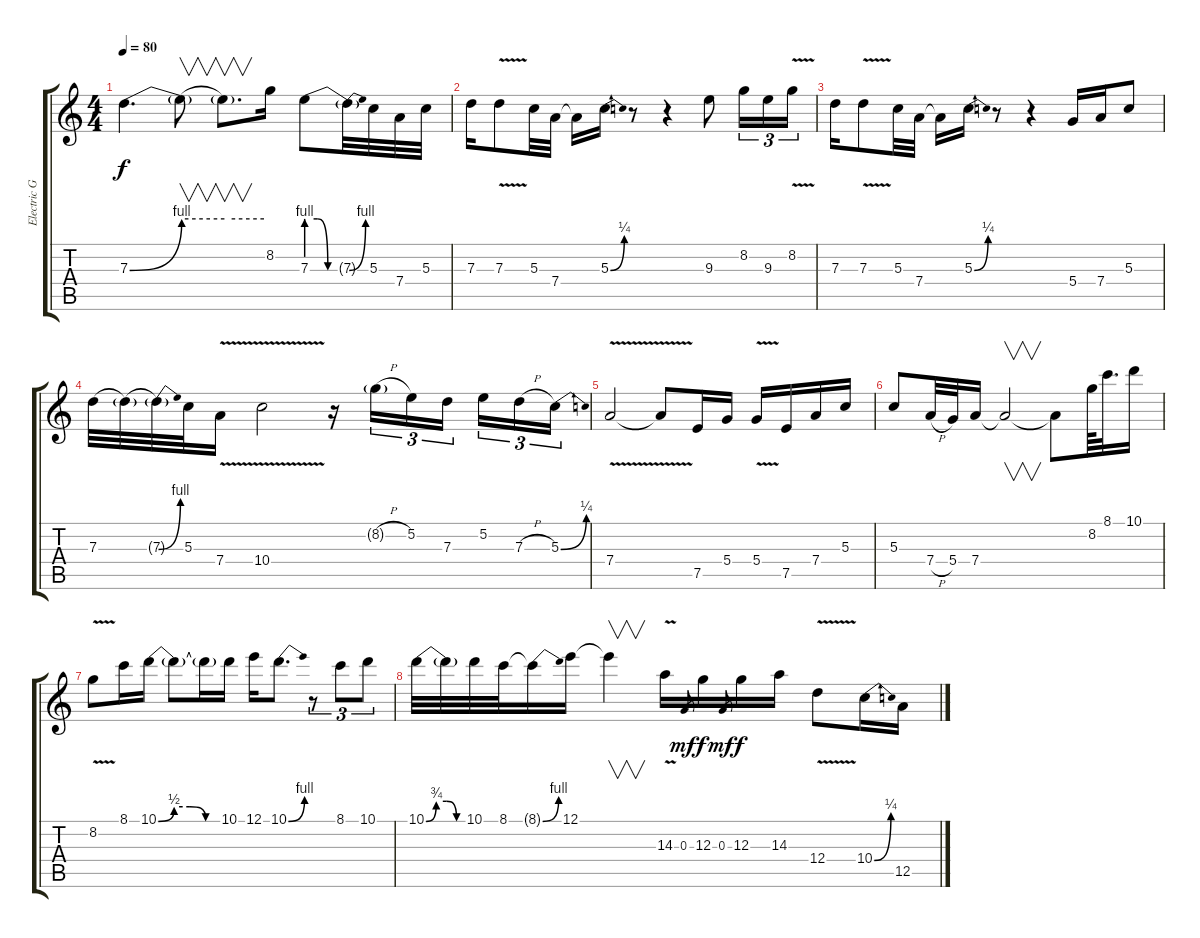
\track ("Electric Guitar" "Electric G") {instrument overdrivenguitar}
\staff {score tabs}
\tuning (E4 B3 G3 D3 A2 E2) {hide}
\ts (4 4)
\tempo 80
\clef g2
\ks c
7.3{be (bend 0 0 60 4)}.4{d dy f} 7.3{be (hold 0 4 60 4) t}.8{v} 7.3{be (hold 0 4 60 4) t}.8{v d} 8.2.16 7.3{be (custom 0 4 15 4 30 0 60 0)}.8 7.3{be (bend 0 0 60 4) t}.32 5.3.32 7.4.32 5.3.32 |
7.3.16 7.3{v}.8 5.3.32 7.4.32 7.4{t}.16 5.3{be (bend 0 0 60 1)}.16 r.8 r.4 9.3.8 8.2.16{tu (3 2)} 9.3.16{tu (3 2)} 8.2{v}.16{tu (3 2)} |
7.3.16 7.3{v}.8 5.3.32 7.4.32 7.4{t}.16 5.3{be (bend 0 0 60 1)}.16 r.8 r.4 5.4.16 7.4.16 5.3.8 |
7.3{be (hold 0 0 60 0)}.32 7.3{be (hold 0 0 60 0) t}.32 7.3{be (bend 0 0 60 4) t}.32 5.3.32 7.4{v}.16 10.4{v}.2 r.16 8.2{h g}.16{tu (3 2)} 5.2.16{tu (3 2)} 7.3.16{tu (3 2)} 5.2.16{tu (3 2)} 7.3{h}.16{tu (3 2)} 5.3{be (bend 0 0 60 1)}.16{tu (3 2)} |
7.4{v}.2 7.4{v t}.8 7.5.16 5.4.16 5.4{v}.16 7.5.16 7.4.16 5.3.16 |
5.3.8 7.4{h}.32 5.4.32 7.4.16 7.4{t}.2{v} 7.4{t}.8 8.2.64 8.1.32{d} 10.1.16 |
8.2{v}.8 8.1.16 10.1{be (custom 0 0 15 2 30 2 45 0 60 0)}.16 10.1{t}.8 10.1{t}.16 10.1.16 12.1.16 10.1{be (bend 0 0 60 4)}.8{d} r.8{tu (3 2)} 8.1.8{tu (3 2)} 10.1.8{tu (3 2)} |
10.1{be (custom 0 0 15 3 30 3 45 0 60 0)}.32 10.1{t}.32 10.1.32 8.1.32 8.1{be (bend 0 0 60 4) t}.16 12.1.16 12.1{t}.4{v} 14.3{v}.16 0.3.8{gr dy mf} 12.3.16{dy f} 0.3.8{gr dy mf} 12.3.16{dy f} 14.3.16 12.4{v}.8 10.4{be (bend 0 0 60 1)}.16 12.5.16
